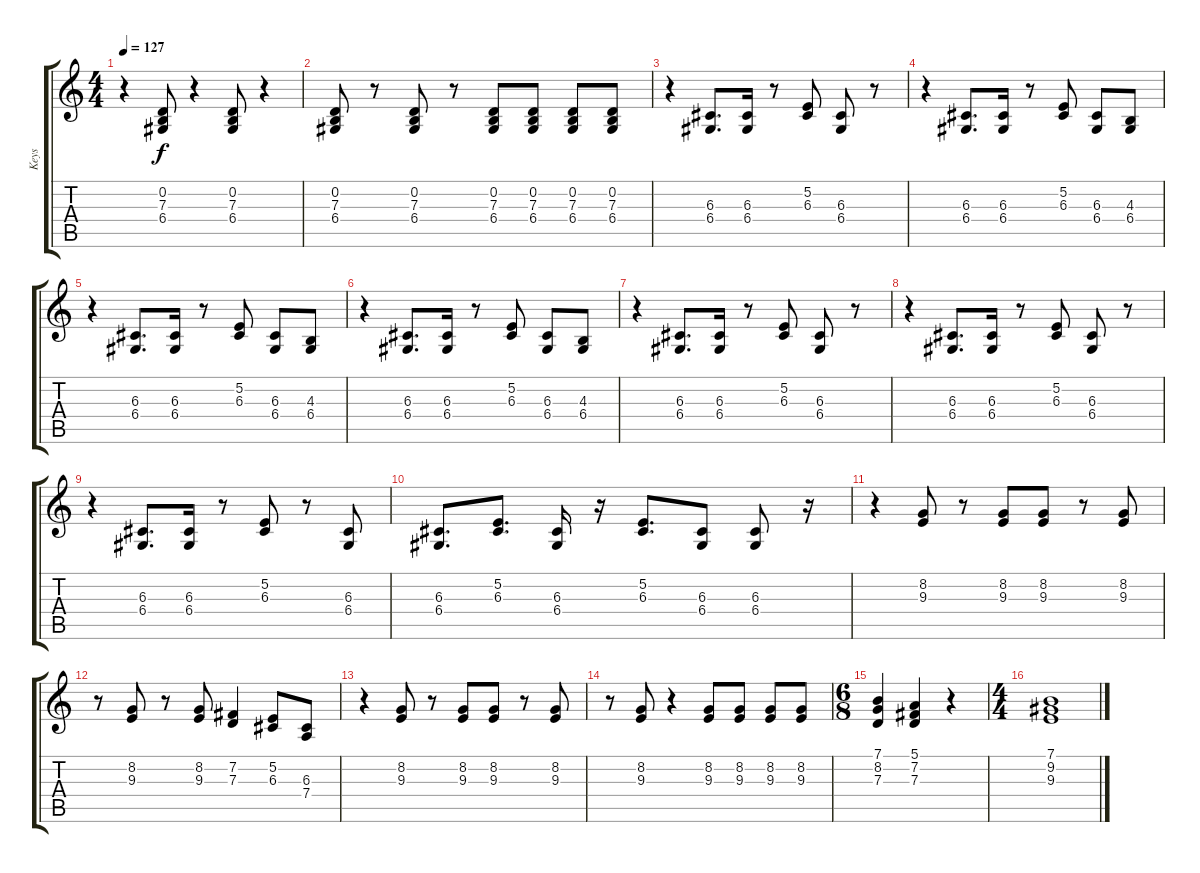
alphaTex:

\track ("Keys" "Keys") {instrument rockorgan}
\staff {score tabs}
\tuning (E4 B3 G3 D3 A2 E2) {hide}
\ts (4 4)
\tempo 127
\clef g2
\ks c
r.4{dy f} (0.2 7.3 6.4).8 r.4 (0.2 7.3 6.4).8 r.4 |
(0.2 7.3 6.4).8 r.8 (0.2 7.3 6.4).8 r.8 (0.2 7.3 6.4).8 (0.2 7.3 6.4).8 (0.2 7.3 6.4).8 (0.2 7.3 6.4).8 |
r.4 (6.3 6.4).8{d} (6.3 6.4).16 r.8 (5.2 6.3).8 (6.3 6.4).8 r.8 |
r.4 (6.3 6.4).8{d} (6.3 6.4).16 r.8 (5.2 6.3).8 (6.3 6.4).8 (4.3 6.4).8 |
r.4 (6.3 6.4).8{d} (6.3 6.4).16 r.8 (5.2 6.3).8 (6.3 6.4).8 (4.3 6.4).8 |
r.4 (6.3 6.4).8{d} (6.3 6.4).16 r.8 (5.2 6.3).8 (6.3 6.4).8 (4.3 6.4).8 |
r.4 (6.3 6.4).8{d} (6.3 6.4).16 r.8 (5.2 6.3).8 (6.3 6.4).8 r.8 |
r.4 (6.3 6.4).8{d} (6.3 6.4).16 r.8 (5.2 6.3).8 (6.3 6.4).8 r.8 |
r.4 (6.3 6.4).8{d} (6.3 6.4).16 r.8 (5.2 6.3).8 r.8 (6.3 6.4).8 |
(6.3 6.4).8{d} (5.2 6.3).8{d} (6.3 6.4).16 r.16 (5.2 6.3).8{d} (6.3 6.4).8 (6.3 6.4).8 r.16 |
r.4 (8.2 9.3).8 r.8 (8.2 9.3).8 (8.2 9.3).8 r.8 (8.2 9.3).8 |
r.8 (8.2 9.3).8 r.8 (8.2 9.3).8 (7.2 7.3).4 (5.2 6.3).8 (6.3 7.4).8 |
r.4 (8.2 9.3).8 r.8 (8.2 9.3).8 (8.2 9.3).8 r.8 (8.2 9.3).8 |
r.8 (8.2 9.3).8 r.4 (8.2 9.3).8 (8.2 9.3).8 (8.2 9.3).8 (8.2 9.3).8 |
\ts (6 8)
(7.1 8.2 7.3).4{volume 9} (5.1 7.2 7.3).4 r.4 |
\ts (4 4)
(7.1 9.2 9.3).1
